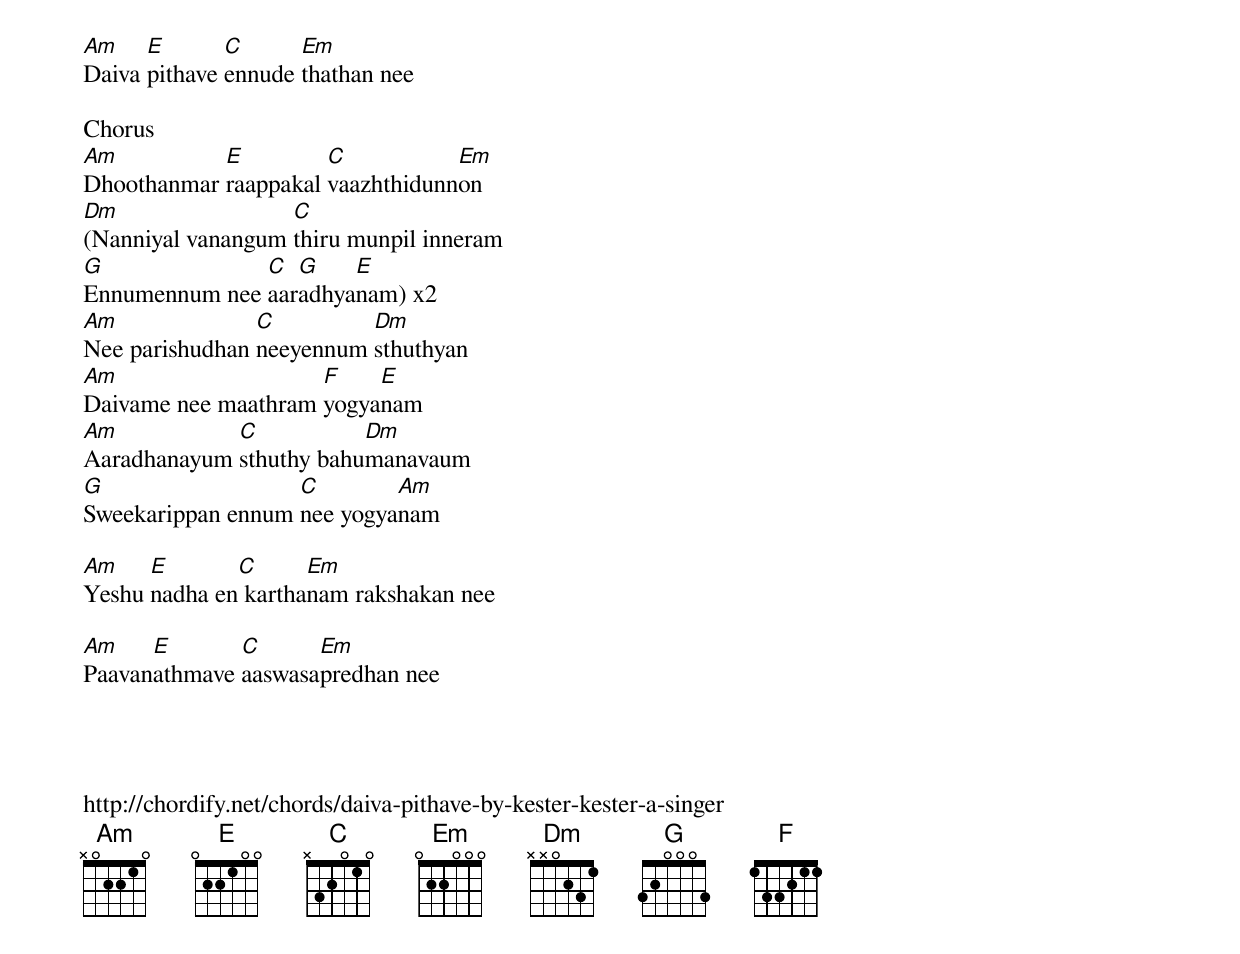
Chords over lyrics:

Am    E       C      Em
Daiva pithave ennude thathan nee

Chorus
Am          E         C           Em
Dhoothanmar raappakal vaazhthidunnon
Dm                 C
(Nanniyal vanangum thiru munpil inneram
G              C  G    E
Ennumennum nee aaradhyanam) x2
Am              C         Dm
Nee parishudhan neeyennum sthuthyan
Am                   F    E
Daivame nee maathram yogyanam
Am           C           Dm
Aaradhanayum sthuthy bahumanavaum
G                  C        Am
Sweekarippan ennum nee yogyanam

Am    E       C      Em
Yeshu nadha en karthanam rakshakan nee

Am    E       C      Em
Paavanathmave aaswasapredhan nee




http://chordify.net/chords/daiva-pithave-by-kester-kester-a-singer
